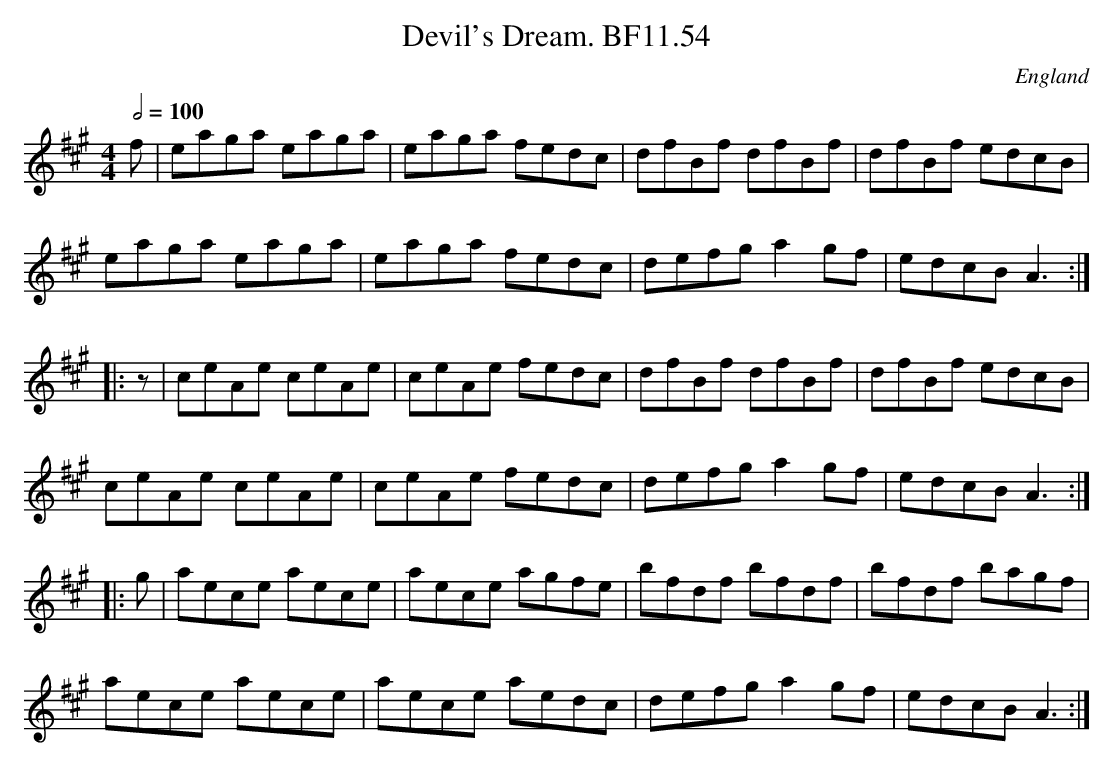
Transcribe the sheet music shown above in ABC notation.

X:1
T:Devil's Dream. BF11.54
M:4/4
L:1/8
Q:1/2=100
O:England
notC:In hand "B"
K:A major
f|eaga eaga|eaga fedc|dfBf dfBf|dfBf edcB|!
eaga eaga|eaga fedc|defg a2gf|edcBA3:|!
|:z|ceAe ceAe|ceAe fedc|dfBf dfBf|dfBf edcB|!
ceAe ceAe|ceAe fedc|defga2gf|edcBA3:|!
|:g|aece aece|aece agfe|bfdf bfdf|bfdf bagf|!
aece aece|aece aedc|defga2gf|edcBA3:|
